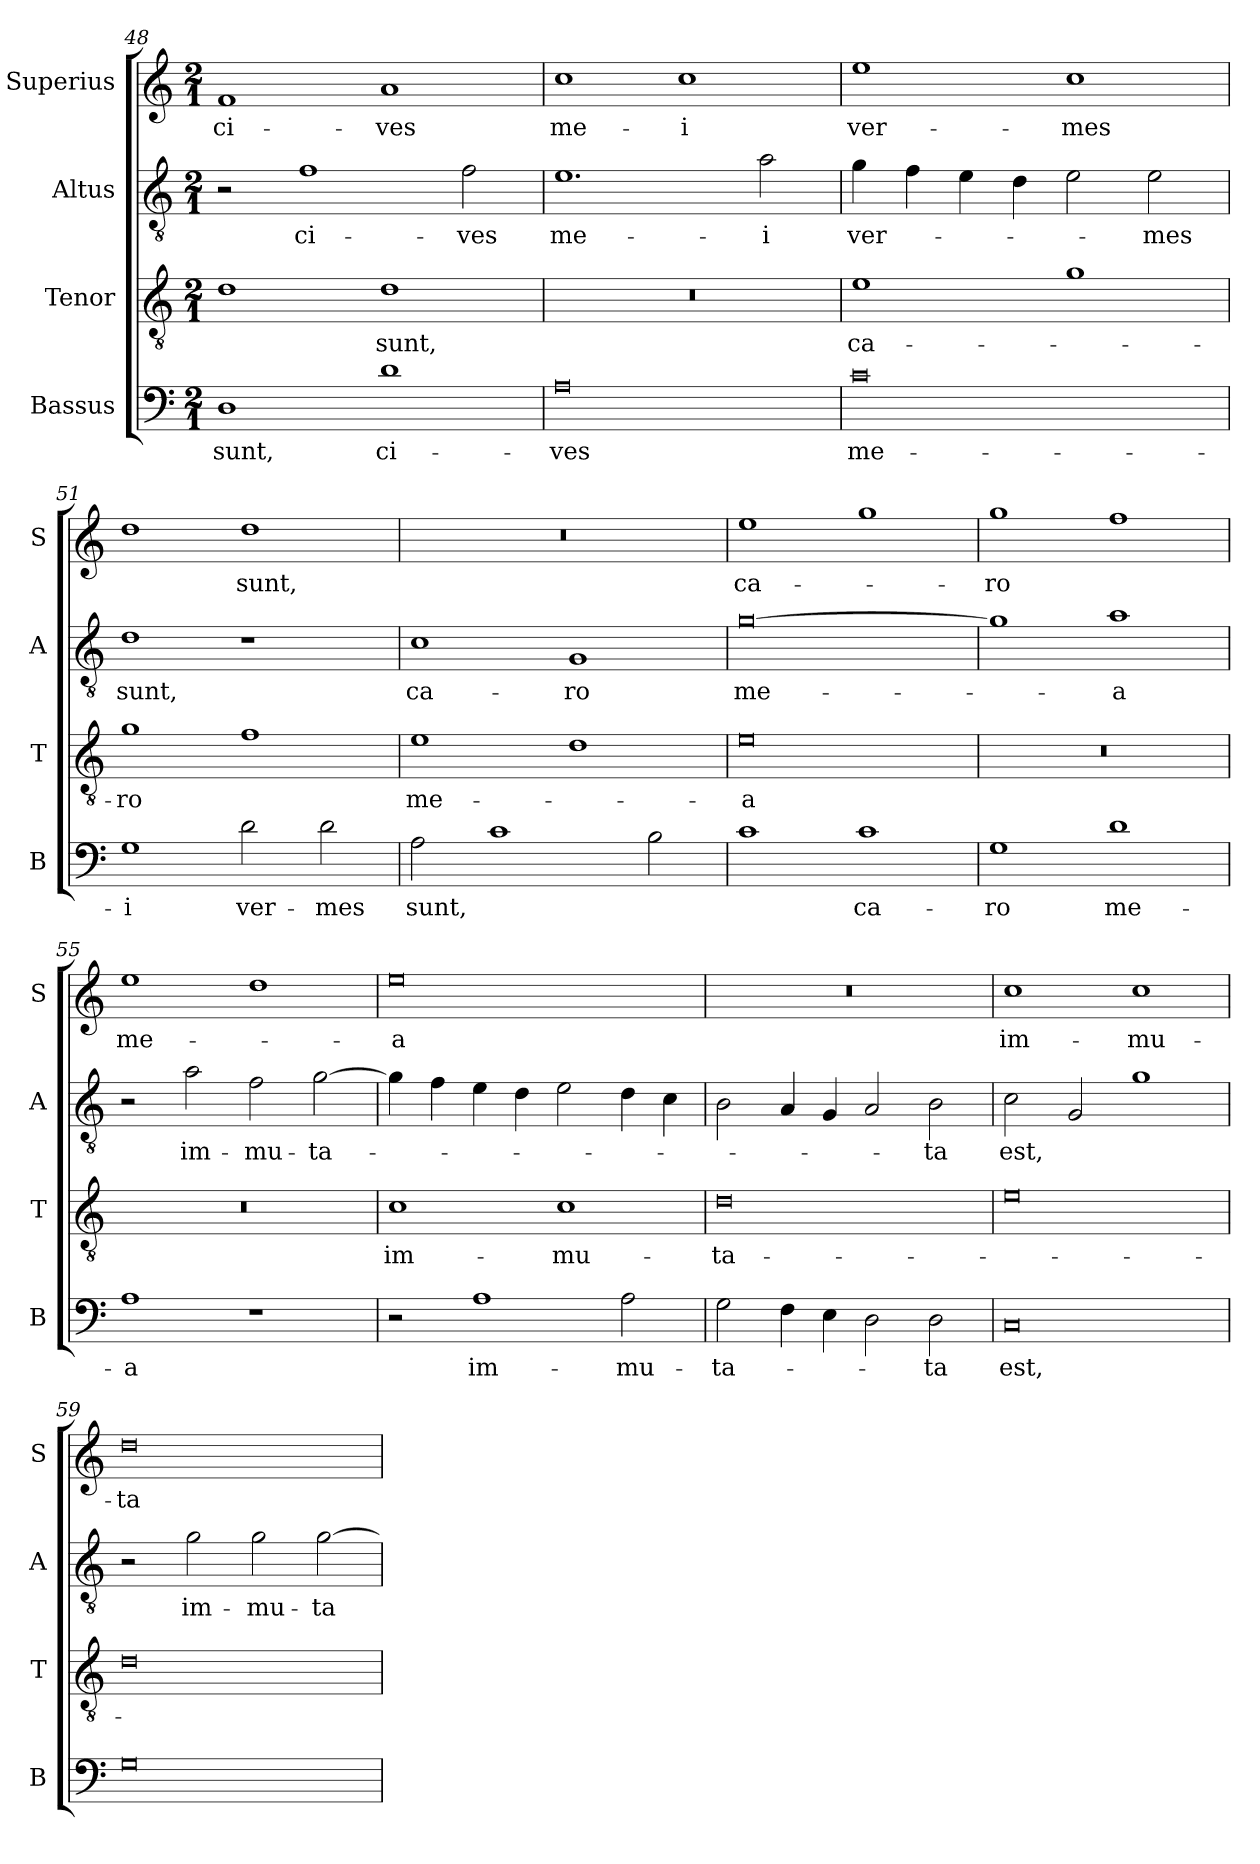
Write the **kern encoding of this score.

**kern	**text	**kern	**text	**kern	**text	**kern	**text
*part4	*part4	*part3	*part3	*part2	*part2	*part1	*part1
*staff4	*staff4	*staff3	*staff3	*staff2	*staff2	*staff1	*staff1
*I"Bassus	*	*I"Tenor	*	*I"Altus	*	*I"Superius	*
*I'B	*	*I'T	*	*I'A	*	*I'S	*
*clefF4	*	*clefGv2	*	*clefGv2	*	*clefG2	*
*k[]	*	*k[]	*	*k[]	*	*k[]	*
*M2/1	*	*M2/1	*	*M2/1	*	*M2/1	*
=48	=48	=48	=48	=48	=48	=48	=48
1D	sunt,	1d	.	2r	.	1f	ci-
.	.	.	.	1f	ci-	.	.
1d	ci-	1d	sunt,	.	.	1a	-ves
.	.	.	.	2f	-ves	.	.
=49	=49	=49	=49	=49	=49	=49	=49
0A	-ves	0r	.	1.e	me-	1cc	me-
.	.	.	.	.	.	1cc	-i
.	.	.	.	2a	-i	.	.
=50	=50	=50	=50	=50	=50	=50	=50
0c	me-	1e	ca-	4g	ver-	1ee	ver-
.	.	.	.	4f	.	.	.
.	.	.	.	4e	.	.	.
.	.	.	.	4d	.	.	.
.	.	1g	.	2e	.	1cc	-mes
.	.	.	.	2e	-mes	.	.
=51	=51	=51	=51	=51	=51	=51	=51
1G	-i	1g	-ro	1d	sunt,	1dd	.
2d	ver-	1f	.	1r	.	1dd	sunt,
2d	-mes	.	.	.	.	.	.
=52	=52	=52	=52	=52	=52	=52	=52
2A	sunt,	1e	me-	1c	ca-	0r	.
1c	.	.	.	.	.	.	.
.	.	1d	.	1G	-ro	.	.
2B	.	.	.	.	.	.	.
=53	=53	=53	=53	=53	=53	=53	=53
1c	.	0e	-a	[0g	me-	1ee	ca-
1c	ca-	.	.	.	.	1gg	.
=54	=54	=54	=54	=54	=54	=54	=54
1G	-ro	0r	.	1g]	.	1gg	-ro
1d	me-	.	.	1a	-a	1ff	.
=55	=55	=55	=55	=55	=55	=55	=55
1A	-a	0r	.	2r	.	1ee	me-
.	.	.	.	2a	im-	.	.
1r	.	.	.	2f	-mu-	1dd	.
.	.	.	.	[2g	-ta-	.	.
=56	=56	=56	=56	=56	=56	=56	=56
2r	.	1c	im-	4g]	.	0ee	-a
.	.	.	.	4f	.	.	.
1A	im-	.	.	4e	.	.	.
.	.	.	.	4d	.	.	.
.	.	1c	-mu-	2e	.	.	.
2A	-mu-	.	.	4d	.	.	.
.	.	.	.	4c	.	.	.
=57	=57	=57	=57	=57	=57	=57	=57
2G	-ta-	0d	-ta-	2B	.	0r	.
4F	.	.	.	4A	.	.	.
4E	.	.	.	4G	.	.	.
2D	.	.	.	2A	.	.	.
2D	-ta	.	.	2B	-ta	.	.
=58	=58	=58	=58	=58	=58	=58	=58
0C	est,	0e	.	2c	est,	1cc	im-
.	.	.	.	2G	.	.	.
.	.	.	.	1g	.	1cc	-mu-
=59	=59	=59	=59	=59	=59	=59	=59
0G	.	0d	.	2r	.	0dd	-ta-
.	.	.	.	2g	im-	.	.
.	.	.	.	2g	-mu-	.	.
.	.	.	.	[2g	-ta-	.	.
=	=	=	=	=	=	=	=
*-	*-	*-	*-	*-	*-	*-	*-
